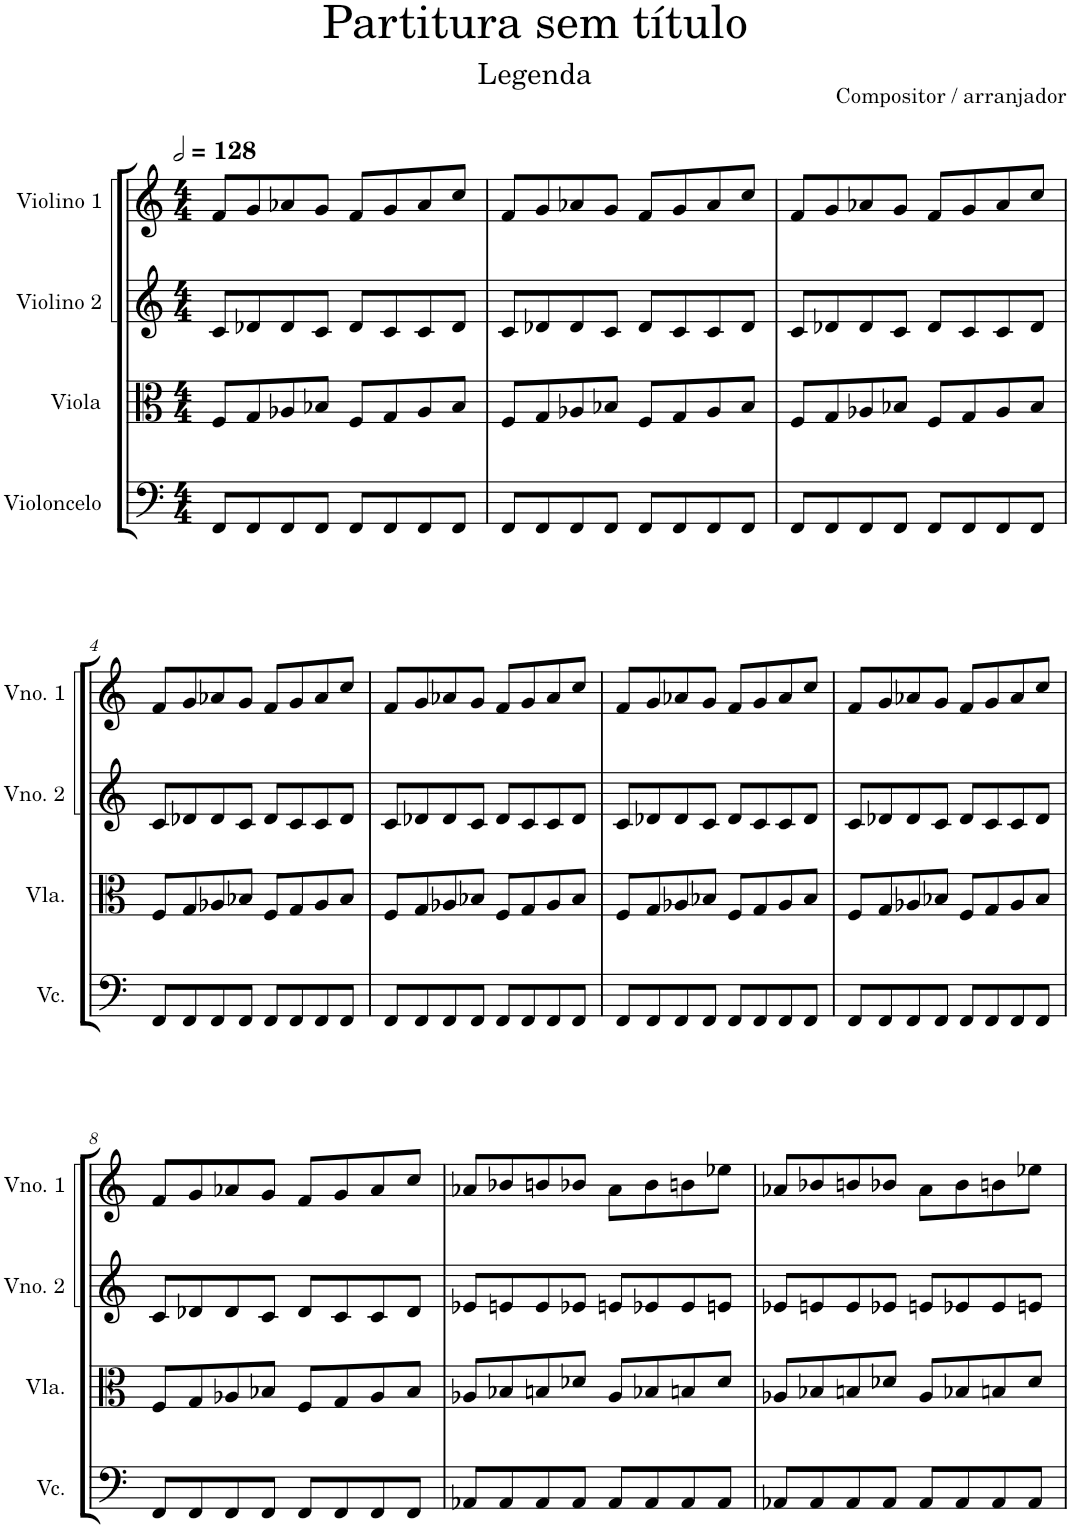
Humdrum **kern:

**kern	**kern	**kern	**kern
*part4	*part3	*part2	*part1
*staff4	*staff3	*staff2	*staff1
*I"Violoncelo	*I"Viola	*I"Violino 2	*I"Violino 1
*I'Vc.	*I'Vla.	*I'Vno. 2	*I'Vno. 1
*clefF4	*clefC3	*clefG2	*clefG2
*k[]	*k[]	*k[]	*k[]
*M4/4	*M4/4	*M4/4	*M4/4
*MM256	*MM256	*MM256	*MM256
=1	=1	=1	=1
8FF/L	8F/L	8c/L	8f/L
8FF/	8G/	8d-X/	8g/
8FF/	8A-X/	8d-/	8a-X/
8FF/J	8B-X/J	8c/J	8g/J
8FF/L	8F/L	8d-/L	8f/L
8FF/	8G/	8c/	8g/
8FF/	8A-/	8c/	8a-/
8FF/J	8B-/J	8d-/J	8cc/J
=2	=2	=2	=2
8FF/L	8F/L	8c/L	8f/L
8FF/	8G/	8d-X/	8g/
8FF/	8A-X/	8d-/	8a-X/
8FF/J	8B-X/J	8c/J	8g/J
8FF/L	8F/L	8d-/L	8f/L
8FF/	8G/	8c/	8g/
8FF/	8A-/	8c/	8a-/
8FF/J	8B-/J	8d-/J	8cc/J
=3	=3	=3	=3
8FF/L	8F/L	8c/L	8f/L
8FF/	8G/	8d-X/	8g/
8FF/	8A-X/	8d-/	8a-X/
8FF/J	8B-X/J	8c/J	8g/J
8FF/L	8F/L	8d-/L	8f/L
8FF/	8G/	8c/	8g/
8FF/	8A-/	8c/	8a-/
8FF/J	8B-/J	8d-/J	8cc/J
!!LO:LB:g=z
=4	=4	=4	=4
8FF/L	8F/L	8c/L	8f/L
8FF/	8G/	8d-X/	8g/
8FF/	8A-X/	8d-/	8a-X/
8FF/J	8B-X/J	8c/J	8g/J
8FF/L	8F/L	8d-/L	8f/L
8FF/	8G/	8c/	8g/
8FF/	8A-/	8c/	8a-/
8FF/J	8B-/J	8d-/J	8cc/J
=5	=5	=5	=5
8FF/L	8F/L	8c/L	8f/L
8FF/	8G/	8d-X/	8g/
8FF/	8A-X/	8d-/	8a-X/
8FF/J	8B-X/J	8c/J	8g/J
8FF/L	8F/L	8d-/L	8f/L
8FF/	8G/	8c/	8g/
8FF/	8A-/	8c/	8a-/
8FF/J	8B-/J	8d-/J	8cc/J
=6	=6	=6	=6
8FF/L	8F/L	8c/L	8f/L
8FF/	8G/	8d-X/	8g/
8FF/	8A-X/	8d-/	8a-X/
8FF/J	8B-X/J	8c/J	8g/J
8FF/L	8F/L	8d-/L	8f/L
8FF/	8G/	8c/	8g/
8FF/	8A-/	8c/	8a-/
8FF/J	8B-/J	8d-/J	8cc/J
=7	=7	=7	=7
8FF/L	8F/L	8c/L	8f/L
8FF/	8G/	8d-X/	8g/
8FF/	8A-X/	8d-/	8a-X/
8FF/J	8B-X/J	8c/J	8g/J
8FF/L	8F/L	8d-/L	8f/L
8FF/	8G/	8c/	8g/
8FF/	8A-/	8c/	8a-/
8FF/J	8B-/J	8d-/J	8cc/J
!!LO:LB:g=z
=8	=8	=8	=8
8FF/L	8F/L	8c/L	8f/L
8FF/	8G/	8d-X/	8g/
8FF/	8A-X/	8d-/	8a-X/
8FF/J	8B-X/J	8c/J	8g/J
8FF/L	8F/L	8d-/L	8f/L
8FF/	8G/	8c/	8g/
8FF/	8A-/	8c/	8a-/
8FF/J	8B-/J	8d-/J	8cc/J
=9	=9	=9	=9
8AA-X/L	8A-X/L	8e-X/L	8a-X/L
8AA-/	8B-X/	8en/	8b-X/
8AA-/	8Bn/	8e/	8bn/
8AA-/J	8d-X/J	8e-X/J	8b-X/J
8AA-/L	8A-/L	8en/L	8a-\L
8AA-/	8B-X/	8e-X/	8b-\
8AA-/	8Bn/	8e-/	8bn\
8AA-/J	8d-/J	8en/J	8ee-X\J
=10	=10	=10	=10
8AA-X/L	8A-X/L	8e-X/L	8a-X/L
8AA-/	8B-X/	8en/	8b-X/
8AA-/	8Bn/	8e/	8bn/
8AA-/J	8d-X/J	8e-X/J	8b-X/J
8AA-/L	8A-/L	8en/L	8a-\L
8AA-/	8B-X/	8e-X/	8b-\
8AA-/	8Bn/	8e-/	8bn\
8AA-/J	8d-/J	8en/J	8ee-X\J
=	=	=	=
*-	*-	*-	*-
